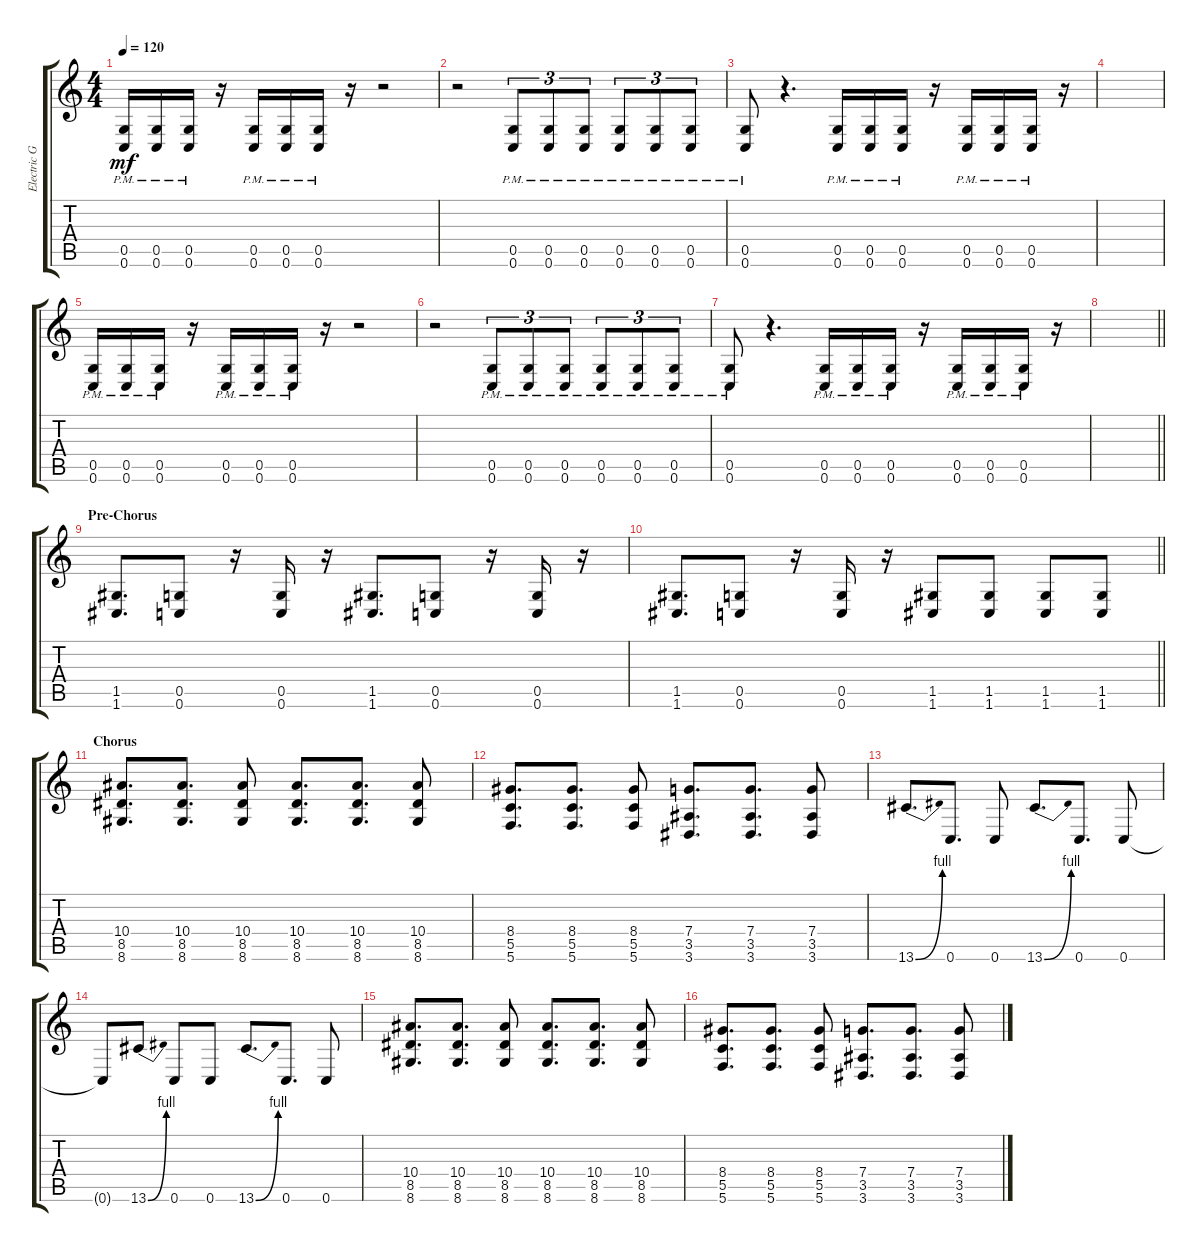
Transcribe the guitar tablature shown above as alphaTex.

\track ("Electric Guitar" "Electric G") {instrument distortionguitar}
\staff {score tabs}
\tuning (D4 A3 F3 C3 G2 C2) {hide}
\ts (4 4)
\tempo 120
\clef g2
\ks c
(0.5{pm} 0.6{pm}).16{dy mf} (0.5{pm} 0.6{pm}).16 (0.5{pm} 0.6{pm}).16 r.16 (0.5{pm} 0.6{pm}).16 (0.5{pm} 0.6{pm}).16 (0.5{pm} 0.6{pm}).16 r.16 r.2 |
r.2 (0.5 0.6{pm}).8{tu (3 2)} (0.5 0.6{pm}).8{tu (3 2)} (0.5 0.6{pm}).8{tu (3 2)} (0.5{pm} 0.6{pm}).8{tu (3 2)} (0.5{pm} 0.6{pm}).8{tu (3 2)} (0.5{pm} 0.6{pm}).8{tu (3 2)} |
(0.5{pm} 0.6{pm}).8 r.4{d} (0.5{pm} 0.6{pm}).16 (0.5{pm} 0.6{pm}).16 (0.5{pm} 0.6{pm}).16 r.16 (0.5{pm} 0.6{pm}).16 (0.5{pm} 0.6{pm}).16 (0.5{pm} 0.6{pm}).16 r.16 |
|
(0.5{pm} 0.6{pm}).16 (0.5{pm} 0.6{pm}).16 (0.5{pm} 0.6{pm}).16 r.16 (0.5{pm} 0.6{pm}).16 (0.5{pm} 0.6{pm}).16 (0.5{pm} 0.6{pm}).16 r.16 r.2 |
r.2 (0.5 0.6{pm}).8{tu (3 2)} (0.5 0.6{pm}).8{tu (3 2)} (0.5 0.6{pm}).8{tu (3 2)} (0.5{pm} 0.6{pm}).8{tu (3 2)} (0.5{pm} 0.6{pm}).8{tu (3 2)} (0.5{pm} 0.6{pm}).8{tu (3 2)} |
(0.5{pm} 0.6{pm}).8 r.4{d} (0.5{pm} 0.6{pm}).16 (0.5{pm} 0.6{pm}).16 (0.5{pm} 0.6{pm}).16 r.16 (0.5{pm} 0.6{pm}).16 (0.5{pm} 0.6{pm}).16 (0.5{pm} 0.6{pm}).16 r.16 |
\barLineRight lightlight
|
\section ("" "Pre-Chorus")
(1.5 1.6).8{d} (0.5 0.6).8 r.16 (0.5 0.6).16 r.16 (1.5 1.6).8{d} (0.5 0.6).8 r.16 (0.5 0.6).16 r.16 |
\barLineRight lightlight
(1.5 1.6).8{d} (0.5 0.6).8 r.16 (0.5 0.6).16 r.16 (1.5 1.6).8 (1.5 1.6).8 (1.5 1.6).8 (1.5 1.6).8 |
\section ("" "Chorus")
(10.4 8.5 8.6).8{d} (10.4 8.5 8.6).8{d} (10.4 8.5 8.6).8 (10.4 8.5 8.6).8{d} (10.4 8.5 8.6).8{d} (10.4 8.5 8.6).8 |
(8.4 5.5 5.6).8{d} (8.4 5.5 5.6).8{d} (8.4 5.5 5.6).8 (7.4 3.5 3.6).8{d} (7.4 3.5 3.6).8{d} (7.4 3.5 3.6).8 |
13.6{be (bend 0 0 60 4)}.8{d} 0.6.8{d} 0.6.8 13.6{be (bend 0 0 60 4)}.8{d} 0.6.8{d} 0.6.8 |
0.6{t}.8 13.6{be (bend 0 0 60 4)}.8 0.6.8 0.6.8 13.6{be (bend 0 0 60 4)}.8{d} 0.6.8{d} 0.6.8 |
(10.4 8.5 8.6).8{d} (10.4 8.5 8.6).8{d} (10.4 8.5 8.6).8 (10.4 8.5 8.6).8{d} (10.4 8.5 8.6).8{d} (10.4 8.5 8.6).8 |
(8.4 5.5 5.6).8{d} (8.4 5.5 5.6).8{d} (8.4 5.5 5.6).8 (7.4 3.5 3.6).8{d} (7.4 3.5 3.6).8{d} (7.4 3.5 3.6).8
